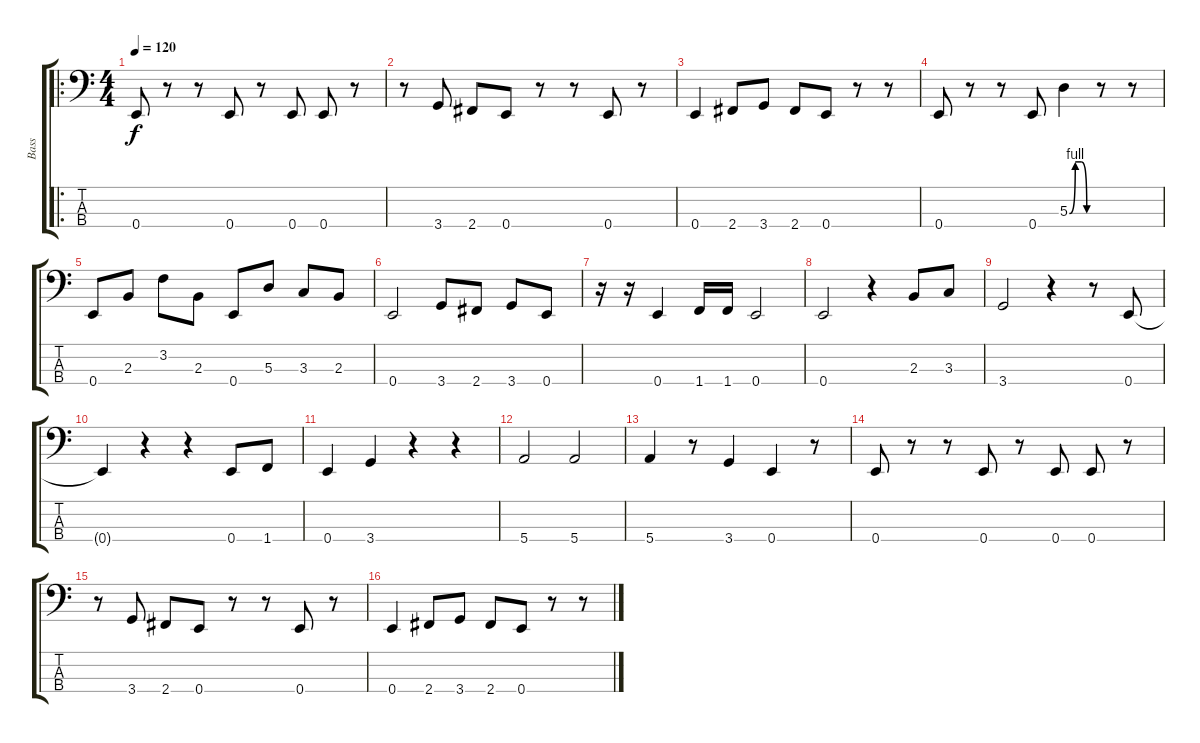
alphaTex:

\track ("Bass" "Bass") {instrument electricbassfinger}
\staff {score tabs}
\tuning (G2 D2 A1 E1) {hide}
\ro
\ts (4 4)
\tempo 120
\clef f4
\ks c
0.4.8{dy f instrument electricbassfinger} r.8 r.8 0.4.8 r.8 0.4.8 0.4.8 r.8 |
r.8 3.4.8 2.4.8 0.4.8 r.8 r.8 0.4.8 r.8 |
0.4.4 2.4.8 3.4.8 2.4.8 0.4.8 r.8 r.8 |
0.4.8 r.8 r.8 0.4.8 5.3{be (custom 0 0 15 4 30 4 45 0 60 0)}.4 r.8 r.8 |
0.4.8 2.3.8 3.2.8 2.3.8 0.4.8 5.3.8 3.3.8 2.3.8 |
0.4.2 3.4.8 2.4.8 3.4.8 0.4.8 |
r.16 r.16 0.4.4 1.4.16 1.4.16 0.4.2 |
0.4.2 r.4 2.3.8 3.3.8 |
3.4.2 r.4 r.8 0.4.8 |
0.4{t}.4 r.4 r.4 0.4.8 1.4.8 |
0.4.4 3.4.4 r.4 r.4 |
5.4.2 5.4.2 |
5.4.4 r.8 3.4.4 0.4.4 r.8 |
0.4.8 r.8 r.8 0.4.8 r.8 0.4.8 0.4.8 r.8 |
r.8 3.4.8 2.4.8 0.4.8 r.8 r.8 0.4.8 r.8 |
0.4.4 2.4.8 3.4.8 2.4.8 0.4.8 r.8 r.8
